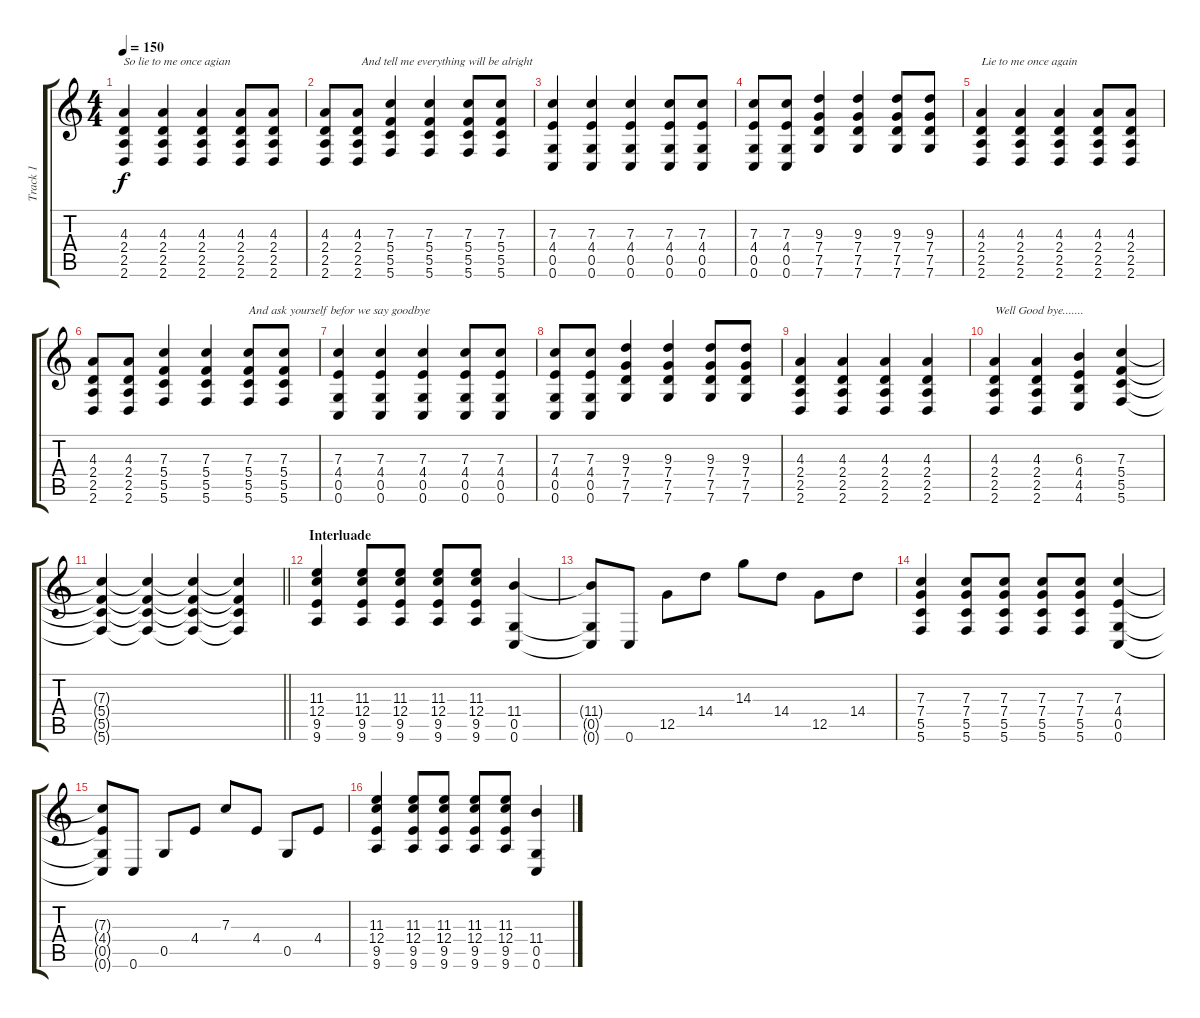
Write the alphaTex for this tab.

\track ("Track 1" "Track 1") {instrument acousticguitarnylon}
\staff {score tabs}
\tuning (D4 A3 F3 C3 G2 C2) {hide}
\ts (4 4)
\tempo 150
\clef g2
\ks c
(4.3 2.4 2.5 2.6).4{txt "So lie to me once agian" dy f} (4.3 2.4 2.5 2.6).4 (4.3 2.4 2.5 2.6).4 (4.3 2.4 2.5 2.6).8 (4.3 2.4 2.5 2.6).8 |
(4.3 2.4 2.5 2.6).8{txt "            And tell me everything will be alright"} (4.3 2.4 2.5 2.6).8 (7.3 5.4 5.5 5.6).4 (7.3 5.4 5.5 5.6).4 (7.3 5.4 5.5 5.6).8 (7.3 5.4 5.5 5.6).8 |
(7.3 4.4 0.5 0.6).4 (7.3 4.4 0.5 0.6).4 (7.3 4.4 0.5 0.6).4 (7.3 4.4 0.5 0.6).8 (7.3 4.4 0.5 0.6).8 |
(7.3 4.4 0.5 0.6).8 (7.3 4.4 0.5 0.6).8 (9.3 7.4 7.5 7.6).4 (9.3 7.4 7.5 7.6).4 (9.3 7.4 7.5 7.6).8 (9.3 7.4 7.5 7.6).8 |
(4.3 2.4 2.5 2.6).4{txt "Lie to me once again"} (4.3 2.4 2.5 2.6).4 (4.3 2.4 2.5 2.6).4 (4.3 2.4 2.5 2.6).8 (4.3 2.4 2.5 2.6).8 |
(4.3 2.4 2.5 2.6).8 (4.3 2.4 2.5 2.6).8 (7.3 5.4 5.5 5.6).4 (7.3 5.4 5.5 5.6).4 (7.3 5.4 5.5 5.6).8{txt "And ask yourself befor we say goodbye"} (7.3 5.4 5.5 5.6).8 |
(7.3 4.4 0.5 0.6).4 (7.3 4.4 0.5 0.6).4 (7.3 4.4 0.5 0.6).4 (7.3 4.4 0.5 0.6).8 (7.3 4.4 0.5 0.6).8 |
(7.3 4.4 0.5 0.6).8 (7.3 4.4 0.5 0.6).8 (9.3 7.4 7.5 7.6).4 (9.3 7.4 7.5 7.6).4 (9.3 7.4 7.5 7.6).8 (9.3 7.4 7.5 7.6).8 |
(4.3 2.4 2.5 2.6).4 (4.3 2.4 2.5 2.6).4 (4.3 2.4 2.5 2.6).4 (4.3 2.4 2.5 2.6).4 |
(4.3 2.4 2.5 2.6).4{txt "Well Good bye......."} (4.3 2.4 2.5 2.6).4 (6.3 4.4 4.5 4.6).4 (7.3 5.4 5.5 5.6).4 |
\barLineRight lightlight
(7.3{t} 5.4{t} 5.5{t} 5.6{t}).4 (7.3{t} 5.4{t} 5.5{t} 5.6{t}).4 (7.3{t} 5.4{t} 5.5{t} 5.6{t}).4 (7.3{t} 5.4{t} 5.5{t} 5.6{t}).4 |
\section ("" "Interluade")
(11.3 12.4 9.5 9.6).4 (11.3 12.4 9.5 9.6).8 (11.3 12.4 9.5 9.6).8 (11.3 12.4 9.5 9.6).8 (11.3 12.4 9.5 9.6).8 (11.4 0.5 0.6).4 |
(11.4{t} 0.5{t} 0.6{t}).8 0.6.8 12.5.8 14.4.8 14.3.8 14.4.8 12.5.8 14.4.8 |
(7.3 7.4 5.5 5.6).4 (7.3 7.4 5.5 5.6).8 (7.3 7.4 5.5 5.6).8 (7.3 7.4 5.5 5.6).8 (7.3 7.4 5.5 5.6).8 (7.3 4.4 0.5 0.6).4 |
(7.3{t} 4.4{t} 0.5{t} 0.6{t}).8 0.6.8 0.5.8 4.4.8 7.3.8 4.4.8 0.5.8 4.4.8 |
(11.3 12.4 9.5 9.6).4 (11.3 12.4 9.5 9.6).8 (11.3 12.4 9.5 9.6).8 (11.3 12.4 9.5 9.6).8 (11.3 12.4 9.5 9.6).8 (11.4 0.5 0.6).4
